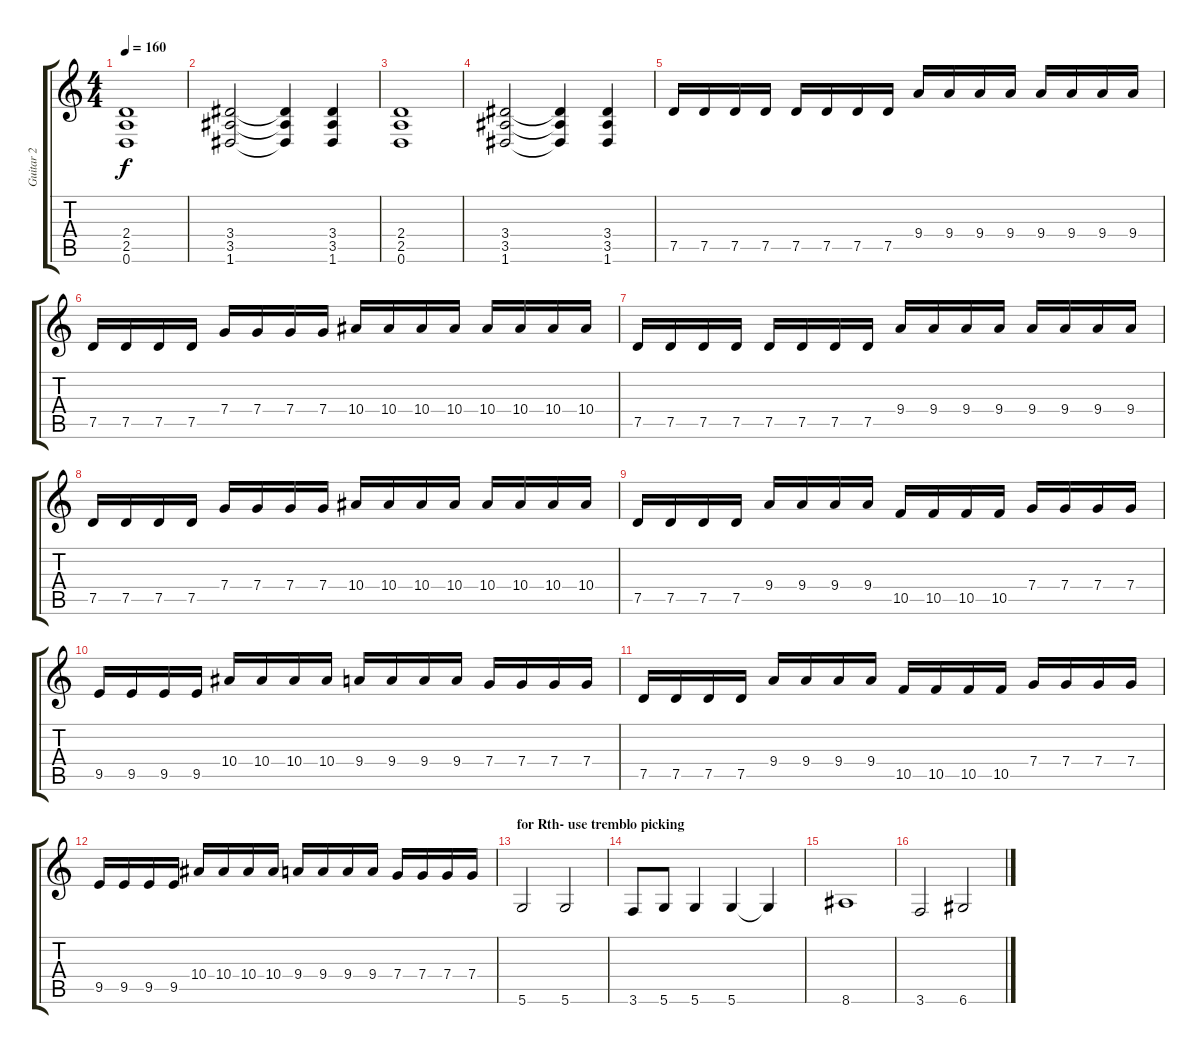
\track ("Guitar 2" "Guitar 2") {instrument distortionguitar}
\staff {score tabs}
\tuning (D4 A3 F3 C3 G2 D2) {hide}
\ts (4 4)
\tempo 160
\clef g2
\ks c
(2.4 2.5 0.6).1{dy f instrument distortionguitar} |
(3.4 3.5 1.6).2 (3.4{t} 3.5{t} 1.6{t}).4 (3.4 3.5 1.6).4 |
(2.4 2.5 0.6).1 |
(3.4 3.5 1.6).2 (3.4{t} 3.5{t} 1.6{t}).4 (3.4 3.5 1.6).4 |
7.5.16 7.5.16 7.5.16 7.5.16 7.5.16 7.5.16 7.5.16 7.5.16 9.4.16 9.4.16 9.4.16 9.4.16 9.4.16 9.4.16 9.4.16 9.4.16 |
7.5.16 7.5.16 7.5.16 7.5.16 7.4.16 7.4.16 7.4.16 7.4.16 10.4.16 10.4.16 10.4.16 10.4.16 10.4.16 10.4.16 10.4.16 10.4.16 |
7.5.16 7.5.16 7.5.16 7.5.16 7.5.16 7.5.16 7.5.16 7.5.16 9.4.16 9.4.16 9.4.16 9.4.16 9.4.16 9.4.16 9.4.16 9.4.16 |
7.5.16 7.5.16 7.5.16 7.5.16 7.4.16 7.4.16 7.4.16 7.4.16 10.4.16 10.4.16 10.4.16 10.4.16 10.4.16 10.4.16 10.4.16 10.4.16 |
7.5.16 7.5.16 7.5.16 7.5.16 9.4.16 9.4.16 9.4.16 9.4.16 10.5.16 10.5.16 10.5.16 10.5.16 7.4.16 7.4.16 7.4.16 7.4.16 |
9.5.16 9.5.16 9.5.16 9.5.16 10.4.16 10.4.16 10.4.16 10.4.16 9.4.16 9.4.16 9.4.16 9.4.16 7.4.16 7.4.16 7.4.16 7.4.16 |
7.5.16 7.5.16 7.5.16 7.5.16 9.4.16 9.4.16 9.4.16 9.4.16 10.5.16 10.5.16 10.5.16 10.5.16 7.4.16 7.4.16 7.4.16 7.4.16 |
9.5.16 9.5.16 9.5.16 9.5.16 10.4.16 10.4.16 10.4.16 10.4.16 9.4.16 9.4.16 9.4.16 9.4.16 7.4.16 7.4.16 7.4.16 7.4.16 |
\section ("" "for Rth- use tremblo picking")
5.6.2 5.6.2 |
3.6.8 5.6.8 5.6.4 5.6.4 5.6{t}.4 |
8.6.1 |
3.6.2 6.6.2
